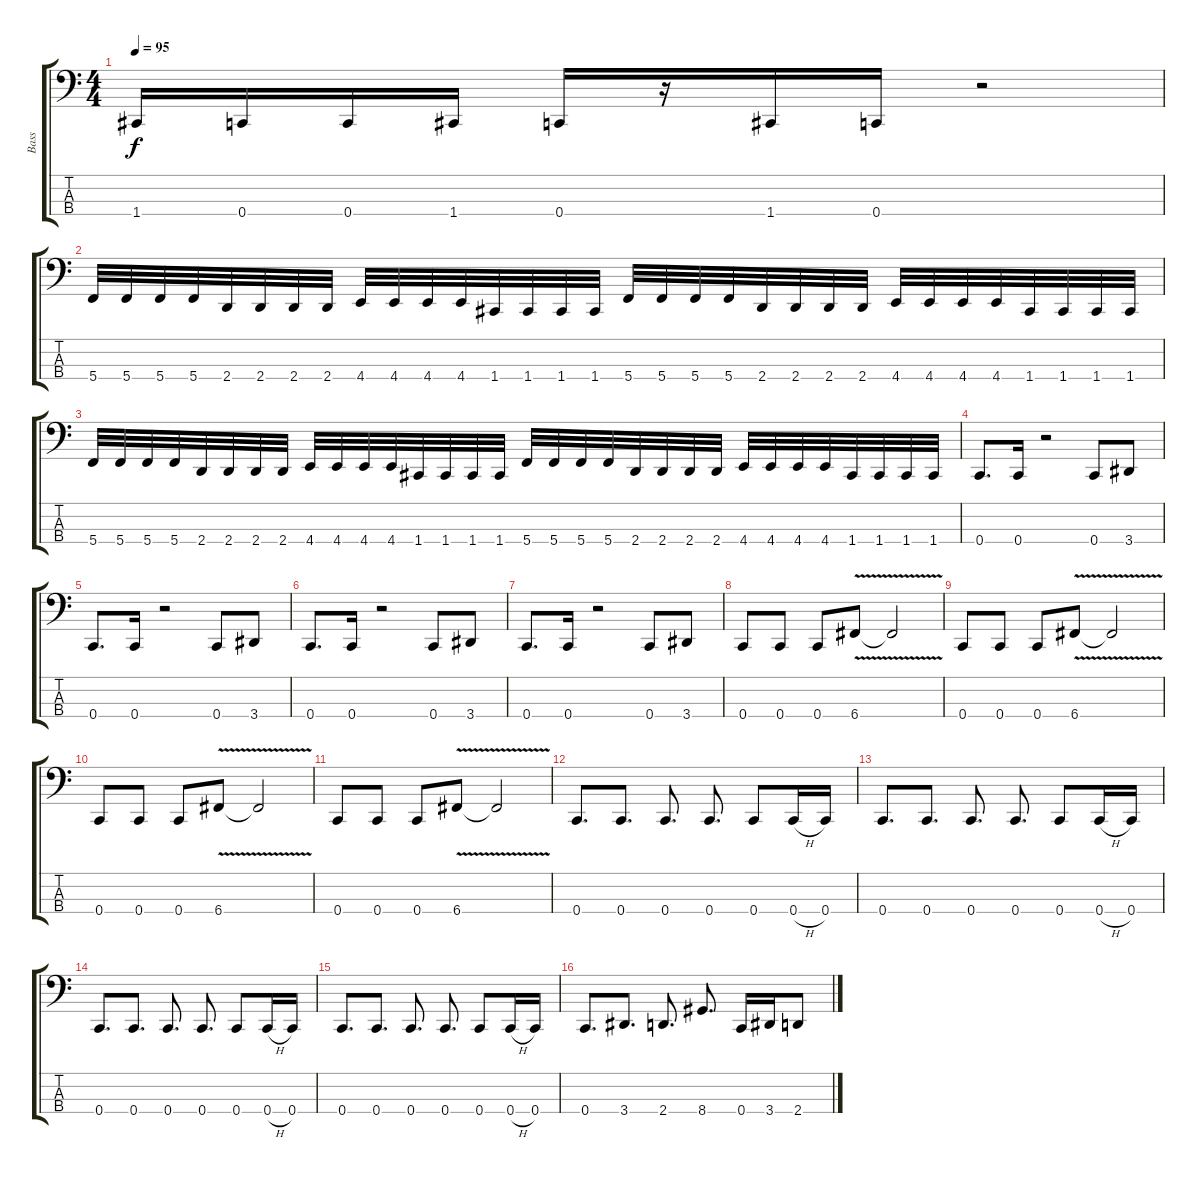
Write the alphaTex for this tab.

\track ("Bass" "Bass") {instrument electricbasspick}
\staff {score tabs}
\tuning (F2 C2 G1 C1) {hide}
\ts (4 4)
\tempo 95
\clef f4
\ks c
1.4.16{dy f} 0.4.16 0.4.16 1.4.16 0.4.16 r.16 1.4.16 0.4.16 r.2 |
5.4.32 5.4.32 5.4.32 5.4.32 2.4.32 2.4.32 2.4.32 2.4.32 4.4.32 4.4.32 4.4.32 4.4.32 1.4.32 1.4.32 1.4.32 1.4.32 5.4.32 5.4.32 5.4.32 5.4.32 2.4.32 2.4.32 2.4.32 2.4.32 4.4.32 4.4.32 4.4.32 4.4.32 1.4.32 1.4.32 1.4.32 1.4.32 |
5.4.32 5.4.32 5.4.32 5.4.32 2.4.32 2.4.32 2.4.32 2.4.32 4.4.32 4.4.32 4.4.32 4.4.32 1.4.32 1.4.32 1.4.32 1.4.32 5.4.32 5.4.32 5.4.32 5.4.32 2.4.32 2.4.32 2.4.32 2.4.32 4.4.32 4.4.32 4.4.32 4.4.32 1.4.32 1.4.32 1.4.32 1.4.32 |
0.4.8{d} 0.4.16 r.2 0.4.8 3.4.8 |
0.4.8{d} 0.4.16 r.2 0.4.8 3.4.8 |
0.4.8{d} 0.4.16 r.2 0.4.8 3.4.8 |
0.4.8{d} 0.4.16 r.2 0.4.8 3.4.8 |
0.4.8 0.4.8 0.4.8 6.4{v}.8 6.4{v t}.2 |
0.4.8 0.4.8 0.4.8 6.4{v}.8 6.4{v t}.2 |
0.4.8 0.4.8 0.4.8 6.4{v}.8 6.4{v t}.2 |
0.4.8 0.4.8 0.4.8 6.4{v}.8 6.4{v t}.2 |
0.4.8{d} 0.4.8{d} 0.4.8{d} 0.4.8{d} 0.4.8 0.4{h}.16 0.4.16 |
0.4.8{d} 0.4.8{d} 0.4.8{d} 0.4.8{d} 0.4.8 0.4{h}.16 0.4.16 |
0.4.8{d} 0.4.8{d} 0.4.8{d} 0.4.8{d} 0.4.8 0.4{h}.16 0.4.16 |
0.4.8{d} 0.4.8{d} 0.4.8{d} 0.4.8{d} 0.4.8 0.4{h}.16 0.4.16 |
0.4.8{d} 3.4.8{d} 2.4.8{d} 8.4.8{d} 0.4.16 3.4.16 2.4.8
